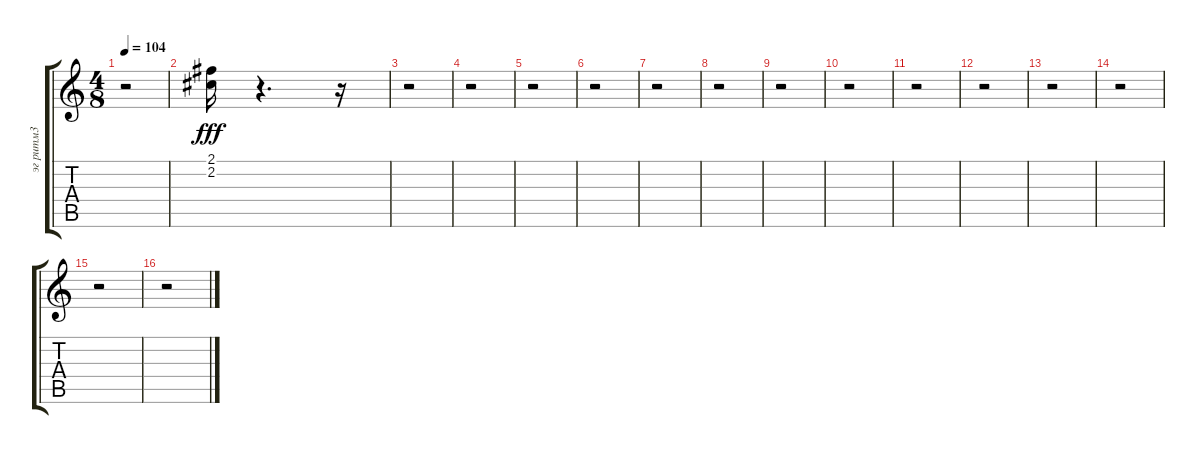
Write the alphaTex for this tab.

\track ("эг ритм3" "эг ритм3") {instrument distortionguitar}
\staff {score tabs}
\tuning (E4 B3 G3 D3 A2 E2) {hide}
\ts (4 8)
\tempo 104
\clef g2
\ks c
r.2{dy fff} |
(2.1 2.2).16 r.4{d} r.16 |
r.2 |
r.2 |
r.2 |
r.2 |
r.2 |
r.2 |
r.2 |
r.2 |
r.2 |
r.2 |
r.2 |
r.2 |
r.2 |
r.2
